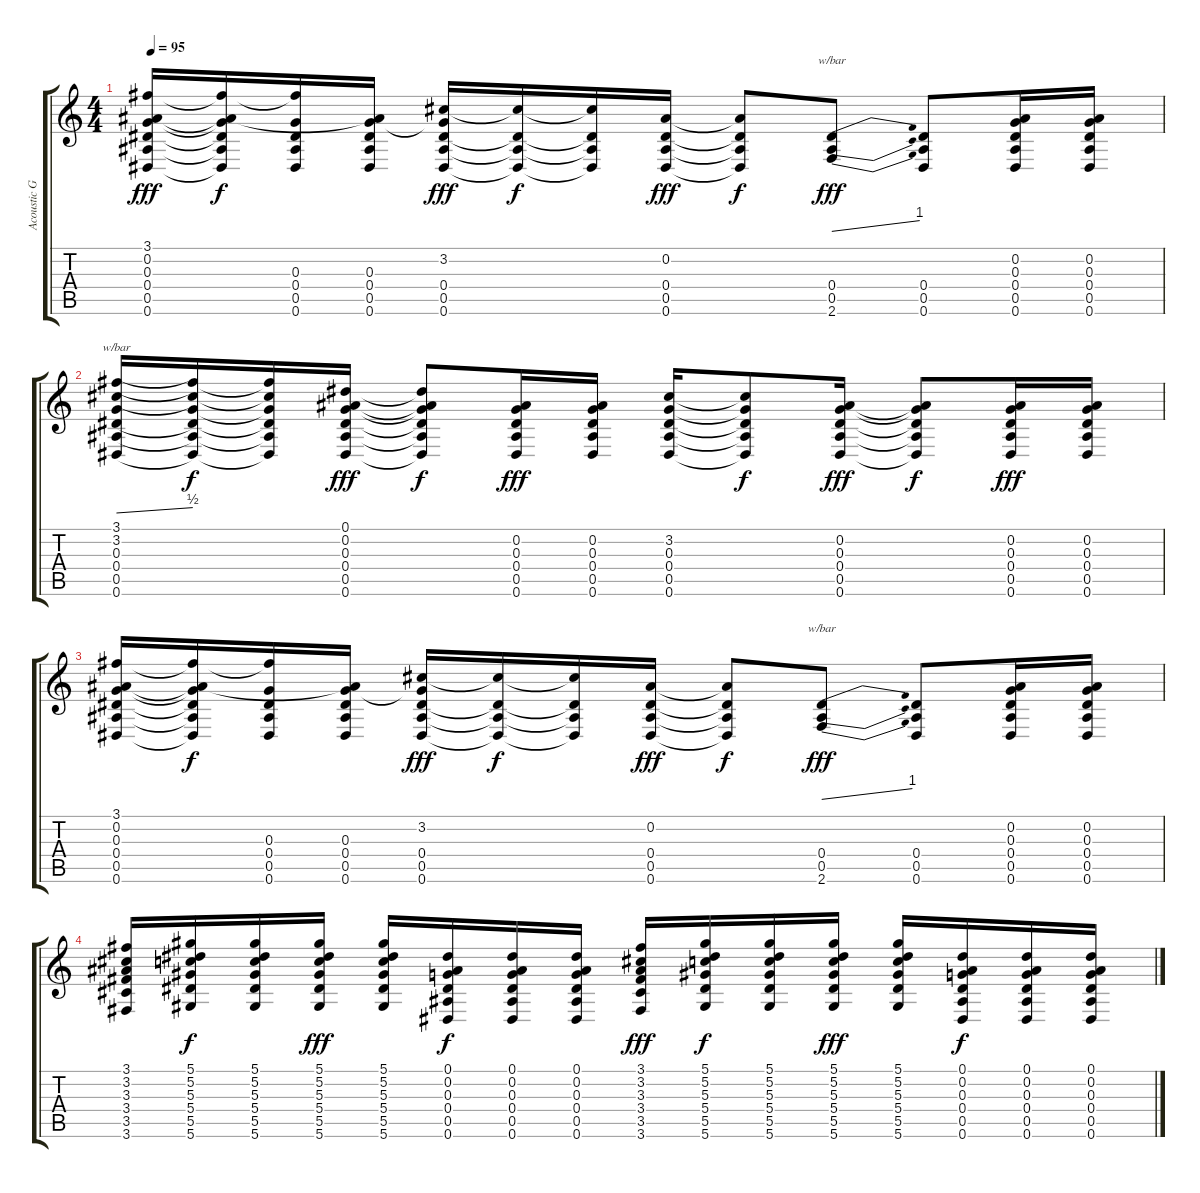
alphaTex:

\track ("Acoustic Guitar" "Acoustic G") {instrument acousticguitarsteel}
\staff {score tabs}
\tuning (Eb4 Bb3 G3 Eb3 Bb2 Eb2) {hide}
\ts (4 4)
\tempo 95
\clef g2
\ks c
(3.1 0.2 0.3 0.4 0.5 0.6).16{dy fff} (3.1{t} 0.2{t} 0.3{t} 0.4{t} 0.5{t} 0.6{t}).16{dy f} (3.1{t} 0.3 0.4 0.5 0.6).16 (0.2{t} 0.3 0.4 0.5 0.6).16 (3.2 0.3{t} 0.4 0.5 0.6).16{dy fff} (3.2{t} 0.4{t} 0.5{t} 0.6{t}).16{dy f} (3.2{t} 0.4{t} 0.5{t} 0.6{t}).16 (0.2 0.4 0.5 0.6).16{dy fff} (0.2{t} 0.4{t} 0.5{t} 0.6{t}).8{dy f} (0.4 0.5 2.6).8{tbe (dive default 0 0 60 4) dy fff} (0.4 0.5 0.6).8 (0.2 0.3 0.4 0.5 0.6).16 (0.2 0.3 0.4 0.5 0.6).16 |
(3.1 3.2 0.3 0.4 0.5 0.6).16{tbe (dive default 0 0 60 2)} (3.1{t} 3.2{t} 0.3{t} 0.4{t} 0.5{t} 0.6{t}).16{dy f} (3.1{t} 3.2{t} 0.3{t} 0.4{t} 0.5{t} 0.6{t}).16 (0.1 0.2 0.3 0.4 0.5 0.6).16{dy fff} (0.1{t} 0.2{t} 0.3{t} 0.4{t} 0.5{t} 0.6{t}).8{dy f} (0.2 0.3 0.4 0.5 0.6).16{dy fff} (0.2 0.3 0.4 0.5 0.6).16 (3.2 0.3 0.4 0.5 0.6).16 (3.2{t} 0.3{t} 0.4{t} 0.5{t} 0.6{t}).8{dy f} (0.2 0.3 0.4 0.5 0.6).16{dy fff} (0.2{t} 0.3{t} 0.4{t} 0.5{t} 0.6{t}).8{dy f} (0.2 0.3 0.4 0.5 0.6).16{dy fff} (0.2 0.3 0.4 0.5 0.6).16 |
(3.1 0.2 0.3 0.4 0.5 0.6).16 (3.1{t} 0.2{t} 0.3{t} 0.4{t} 0.5{t} 0.6{t}).16{dy f} (3.1{t} 0.3 0.4 0.5 0.6).16 (0.2{t} 0.3 0.4 0.5 0.6).16 (3.2 0.3{t} 0.4 0.5 0.6).16{dy fff} (3.2{t} 0.4{t} 0.5{t} 0.6{t}).16{dy f} (3.2{t} 0.4{t} 0.5{t} 0.6{t}).16 (0.2 0.4 0.5 0.6).16{dy fff} (0.2{t} 0.4{t} 0.5{t} 0.6{t}).8{dy f} (0.4 0.5 2.6).8{tbe (dive default 0 0 60 4) dy fff} (0.4 0.5 0.6).8 (0.2 0.3 0.4 0.5 0.6).16 (0.2 0.3 0.4 0.5 0.6).16 |
(3.1 3.2 3.3 3.4 3.5 3.6).16 (5.1 5.2 5.3 5.4 5.5 5.6).16{dy f} (5.1 5.2 5.3 5.4 5.5 5.6).16 (5.1 5.2 5.3 5.4 5.5 5.6).16{dy fff} (5.1 5.2 5.3 5.4 5.5 5.6).16 (0.1 0.2 0.3 0.4 0.5 0.6).16{dy f} (0.1 0.2 0.3 0.4 0.5 0.6).16 (0.1 0.2 0.3 0.4 0.5 0.6).16 (3.1 3.2 3.3 3.4 3.5 3.6).16{dy fff} (5.1 5.2 5.3 5.4 5.5 5.6).16{dy f} (5.1 5.2 5.3 5.4 5.5 5.6).16 (5.1 5.2 5.3 5.4 5.5 5.6).16{dy fff} (5.1 5.2 5.3 5.4 5.5 5.6).16 (0.1 0.2 0.3 0.4 0.5 0.6).16{dy f} (0.1 0.2 0.3 0.4 0.5 0.6).16 (0.1 0.2 0.3 0.4 0.5 0.6).16
